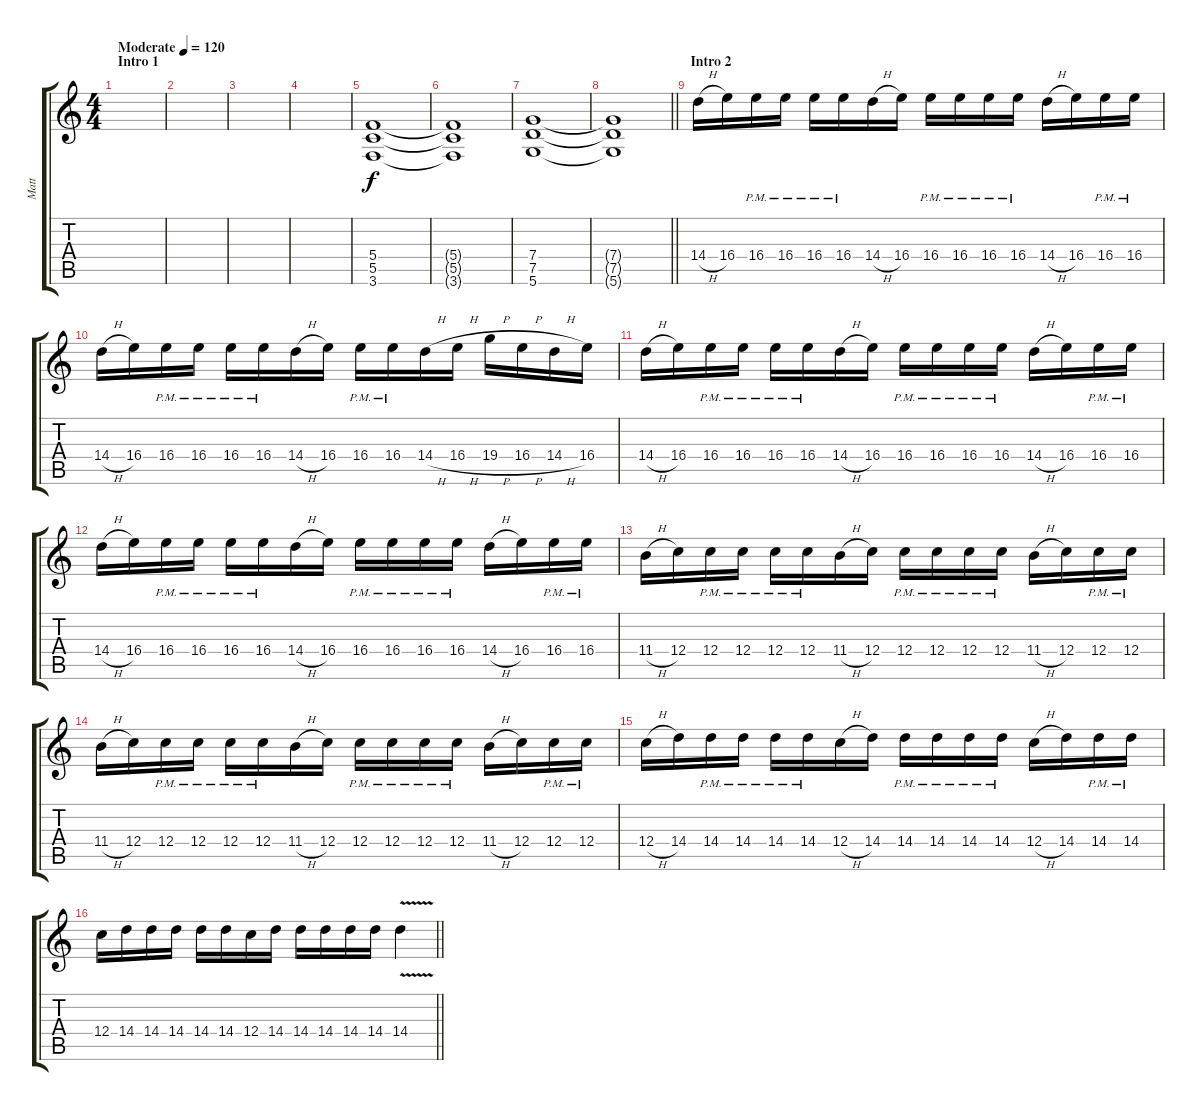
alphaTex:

\track ("Matt" "Matt") {instrument distortionguitar}
\staff {score tabs}
\tuning (D4 A3 F3 C3 G2 D2) {hide}
\ts (4 4)
\section ("" "Intro 1")
\tempo (120 "Moderate")
\clef g2
\ks c
|
|
|
|
(5.4 5.5 3.6).1 |
(5.4{t} 5.5{t} 3.6{t}).1 |
(7.4 7.5 5.6).1 |
\barLineRight lightlight
(7.4{t} 7.5{t} 5.6{t}).1 |
\section ("" "Intro 2")
14.4{h}.16 16.4.16 16.4{pm}.16 16.4{pm}.16 16.4{pm}.16 16.4{pm}.16 14.4{h}.16 16.4.16 16.4{pm}.16 16.4{pm}.16 16.4{pm}.16 16.4{pm}.16 14.4{h}.16 16.4.16 16.4{pm}.16 16.4{pm}.16 |
14.4{h}.16 16.4.16 16.4{pm}.16 16.4{pm}.16 16.4{pm}.16 16.4{pm}.16 14.4{h}.16 16.4.16 16.4{pm}.16 16.4{pm}.16 14.4{h}.16 16.4{h}.16 19.4{h}.16 16.4{h}.16 14.4{h}.16 16.4.16 |
14.4{h}.16 16.4.16 16.4{pm}.16 16.4{pm}.16 16.4{pm}.16 16.4{pm}.16 14.4{h}.16 16.4.16 16.4{pm}.16 16.4{pm}.16 16.4{pm}.16 16.4{pm}.16 14.4{h}.16 16.4.16 16.4{pm}.16 16.4{pm}.16 |
14.4{h}.16 16.4.16 16.4{pm}.16 16.4{pm}.16 16.4{pm}.16 16.4{pm}.16 14.4{h}.16 16.4.16 16.4{pm}.16 16.4{pm}.16 16.4{pm}.16 16.4{pm}.16 14.4{h}.16 16.4.16 16.4{pm}.16 16.4{pm}.16 |
11.4{h}.16 12.4.16 12.4{pm}.16 12.4{pm}.16 12.4{pm}.16 12.4{pm}.16 11.4{h}.16 12.4.16 12.4{pm}.16 12.4{pm}.16 12.4{pm}.16 12.4{pm}.16 11.4{h}.16 12.4.16 12.4{pm}.16 12.4{pm}.16 |
11.4{h}.16 12.4.16 12.4{pm}.16 12.4{pm}.16 12.4{pm}.16 12.4{pm}.16 11.4{h}.16 12.4.16 12.4{pm}.16 12.4{pm}.16 12.4{pm}.16 12.4{pm}.16 11.4{h}.16 12.4.16 12.4{pm}.16 12.4{pm}.16 |
12.4{h}.16 14.4.16 14.4{pm}.16 14.4{pm}.16 14.4{pm}.16 14.4{pm}.16 12.4{h}.16 14.4.16 14.4{pm}.16 14.4{pm}.16 14.4{pm}.16 14.4{pm}.16 12.4{h}.16 14.4.16 14.4{pm}.16 14.4{pm}.16 |
\barLineRight lightlight
12.4.16 14.4.16 14.4.16 14.4.16 14.4.16 14.4.16 12.4.16 14.4.16 14.4.16 14.4.16 14.4.16 14.4.16 14.4{v}.4{instrument guitarharmonics}
